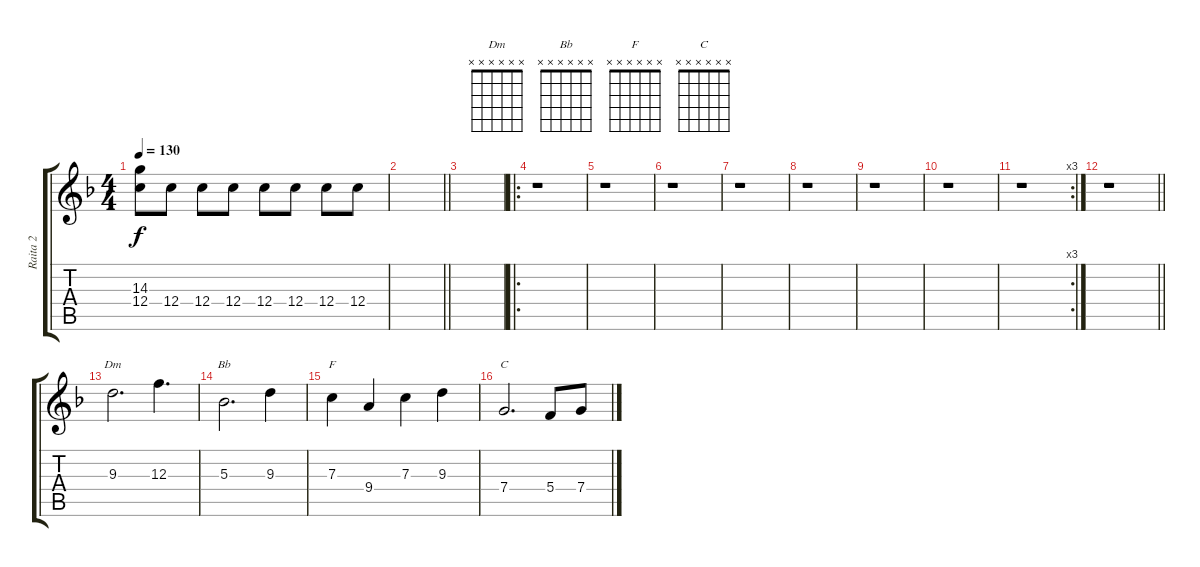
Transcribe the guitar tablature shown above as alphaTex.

\track ("Raita 2" "Raita 2") {instrument distortionguitar}
\staff {score tabs}
\tuning (D4 A3 F3 C3 G2 D2) {hide}
\chord ("Dm" x x x x x x)
\chord ("Bb" x x x x x x)
\chord ("F" x x x x x x)
\chord ("C" x x x x x x)
\ts (4 4)
\tempo 130
\clef g2
\ks f
(14.3 12.4).8{dy f} 12.4.8 12.4.8 12.4.8 12.4.8 12.4.8 12.4.8 12.4.8 |
\barLineRight lightlight
|
|
\ro
r.1 |
r.1 |
r.1 |
r.1 |
r.1 |
r.1 |
r.1 |
\rc 3
r.1 |
\barLineRight lightlight
r.1 |
9.3.2{d ch "Dm"} 12.3.4{d} |
5.3.2{d ch "Bb"} 9.3.4 |
7.3.4{ch "F"} 9.4.4 7.3.4 9.3.4 |
7.4.2{d ch "C"} 5.4.8 7.4.8
